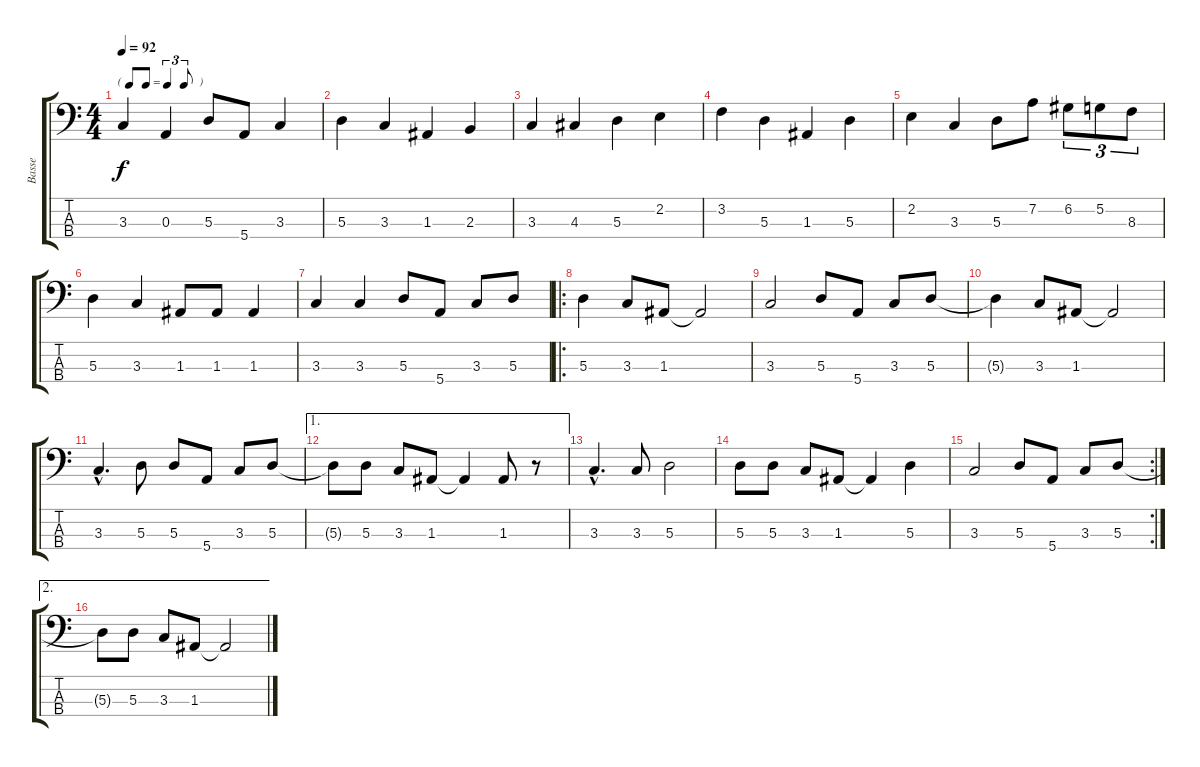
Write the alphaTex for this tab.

\track ("Basse" "Basse") {instrument acousticguitarnylon}
\staff {score tabs}
\tuning (G2 D2 A1 E1) {hide}
\ts (4 4)
\tf triplet8th
\tempo 92
\clef f4
\ks c
3.3.4{dy f} 0.3.4 5.3.8 5.4.8 3.3.4 |
5.3.4 3.3.4 1.3.4 2.3.4 |
3.3.4 4.3.4 5.3.4 2.2.4 |
3.2.4 5.3.4 1.3.4 5.3.4 |
2.2.4 3.3.4 5.3.8 7.2.8 6.2.8{tu (3 2)} 5.2.8{tu (3 2)} 8.3.8{tu (3 2)} |
5.3.4 3.3.4 1.3.8 1.3.8 1.3.4 |
3.3.4 3.3.4 5.3.8 5.4.8 3.3.8 5.3.8 |
\ro
5.3.4 3.3.8 1.3.8 1.3{t}.2 |
3.3.2 5.3.8 5.4.8 3.3.8 5.3.8 |
5.3{t}.4 3.3.8 1.3.8 1.3{t}.2 |
3.3{hac}.4{d} 5.3.8 5.3.8 5.4.8 3.3.8 5.3.8 |
\ae 1
5.3{t}.8 5.3.8 3.3.8 1.3.8 1.3{t}.4 1.3.8 r.8 |
3.3{hac}.4{d} 3.3.8 5.3.2 |
5.3.8 5.3.8 3.3.8 1.3.8 1.3{t}.4 5.3.4 |
\rc 2
3.3.2 5.3.8 5.4.8 3.3.8 5.3.8 |
\ae 2
5.3{t}.8 5.3.8 3.3.8 1.3.8 1.3{t}.2
